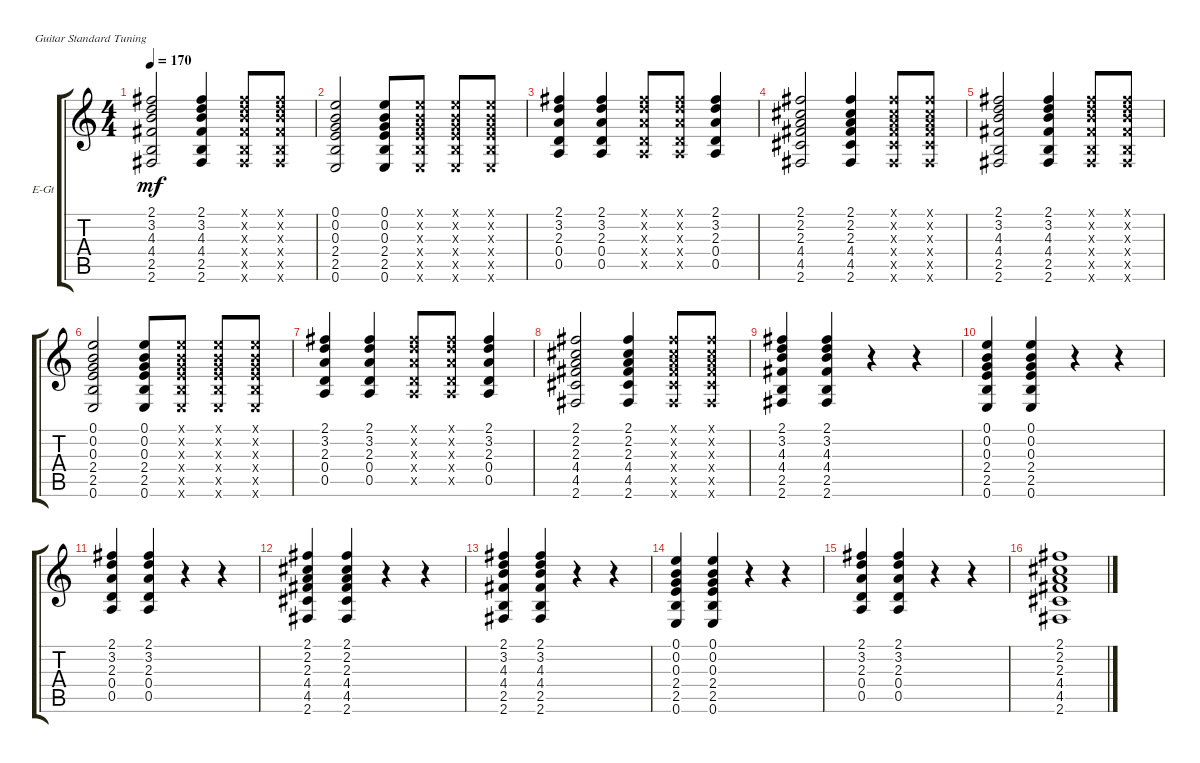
\defaultSystemsLayout 4
\bracketExtendMode groupsimilarinstruments
\firstSystemTrackNameOrientation horizontal
\otherSystemsTrackNameOrientation horizontal
\track ("Electric Guitar" "E-Gt") {instrument distortionguitar}
\staff {score tabs}
\tuning (E4 B3 G3 D3 A2 E2)
\ts (4 4)
\tempo 170
\clef g2
\ks c
(2.5 4.4 4.3 3.2 2.1 2.6).2{dy mf} (2.5 4.4 4.3 2.1 3.2 2.6).4 (2.5{x} 4.4{x} 4.3{x} 2.1{x} 3.2{x} 2.6{x}).8 (2.5{x} 4.4{x} 4.3{x} 2.1{x} 3.2{x} 2.6{x}).8 |
(0.6 2.5 2.4 0.3 0.2 0.1).2 (0.6 2.5 2.4 0.3 0.2 0.1).8 (0.6{x} 2.5{x} 2.4{x} 0.3{x} 0.2{x} 0.1{x}).8 (0.6{x} 2.5{x} 2.4{x} 0.3{x} 0.2{x} 0.1{x}).8 (0.6{x} 2.5{x} 2.4{x} 0.3{x} 0.2{x} 0.1{x}).8 |
(0.5 0.4 2.3 3.2 2.1).4 (0.5 0.4 2.3 3.2 2.1).4 (0.5{x} 0.4{x} 2.3{x} 3.2{x} 2.1{x}).8 (0.5{x} 0.4{x} 2.3{x} 3.2{x} 2.1{x}).8 (0.5 0.4 2.3 3.2 2.1).4 |
(2.6 4.5 4.4 2.3 2.2 2.1).2 (2.6 4.5 4.4 2.3 2.2 2.1).4 (2.6{x} 4.5{x} 4.4{x} 2.3{x} 2.2{x} 2.1{x}).8 (2.6{x} 4.5{x} 4.4{x} 2.3{x} 2.2{x} 2.1{x}).8 |
(2.5 4.4 4.3 3.2 2.1 2.6).2 (2.5 4.4 4.3 2.1 3.2 2.6).4 (2.5{x} 4.4{x} 4.3{x} 2.1{x} 3.2{x} 2.6{x}).8 (2.5{x} 4.4{x} 4.3{x} 2.1{x} 3.2{x} 2.6{x}).8 |
(0.6 2.5 2.4 0.3 0.2 0.1).2 (0.6 2.5 2.4 0.3 0.2 0.1).8 (0.6{x} 2.5{x} 2.4{x} 0.3{x} 0.2{x} 0.1{x}).8 (0.6{x} 2.5{x} 2.4{x} 0.3{x} 0.2{x} 0.1{x}).8 (0.6{x} 2.5{x} 2.4{x} 0.3{x} 0.2{x} 0.1{x}).8 |
(0.5 0.4 2.3 3.2 2.1).4 (0.5 0.4 2.3 3.2 2.1).4 (0.5{x} 0.4{x} 2.3{x} 3.2{x} 2.1{x}).8 (0.5{x} 0.4{x} 2.3{x} 3.2{x} 2.1{x}).8 (0.5 0.4 2.3 3.2 2.1).4 |
(2.6 4.5 4.4 2.3 2.2 2.1).2 (2.6 4.5 4.4 2.3 2.2 2.1).4 (2.6{x} 4.5{x} 4.4{x} 2.3{x} 2.2{x} 2.1{x}).8 (2.6{x} 4.5{x} 4.4{x} 2.3{x} 2.2{x} 2.1{x}).8 |
(2.5 4.4 4.3 3.2 2.1 2.6).4 (2.5 4.4 4.3 2.1 3.2 2.6).4 r.4 r.4 |
(0.6 2.5 2.4 0.3 0.2 0.1).4 (0.6 2.5 2.4 0.3 0.2 0.1).4 r.4 r.4 |
(0.5 0.4 2.3 3.2 2.1).4 (0.5 0.4 2.3 3.2 2.1).4 r.4 r.4 |
(2.6 4.5 4.4 2.3 2.2 2.1).4 (2.6 4.5 4.4 2.3 2.2 2.1).4 r.4 r.4 |
(2.5 4.4 4.3 3.2 2.1 2.6).4 (2.5 4.4 4.3 2.1 3.2 2.6).4 r.4 r.4 |
(0.6 2.5 2.4 0.3 0.2 0.1).4 (0.6 2.5 2.4 0.3 0.2 0.1).4 r.4 r.4 |
(0.5 0.4 2.3 3.2 2.1).4 (0.5 0.4 2.3 3.2 2.1).4 r.4 r.4 |
(2.6 4.5 4.4 2.3 2.1 2.2).1
